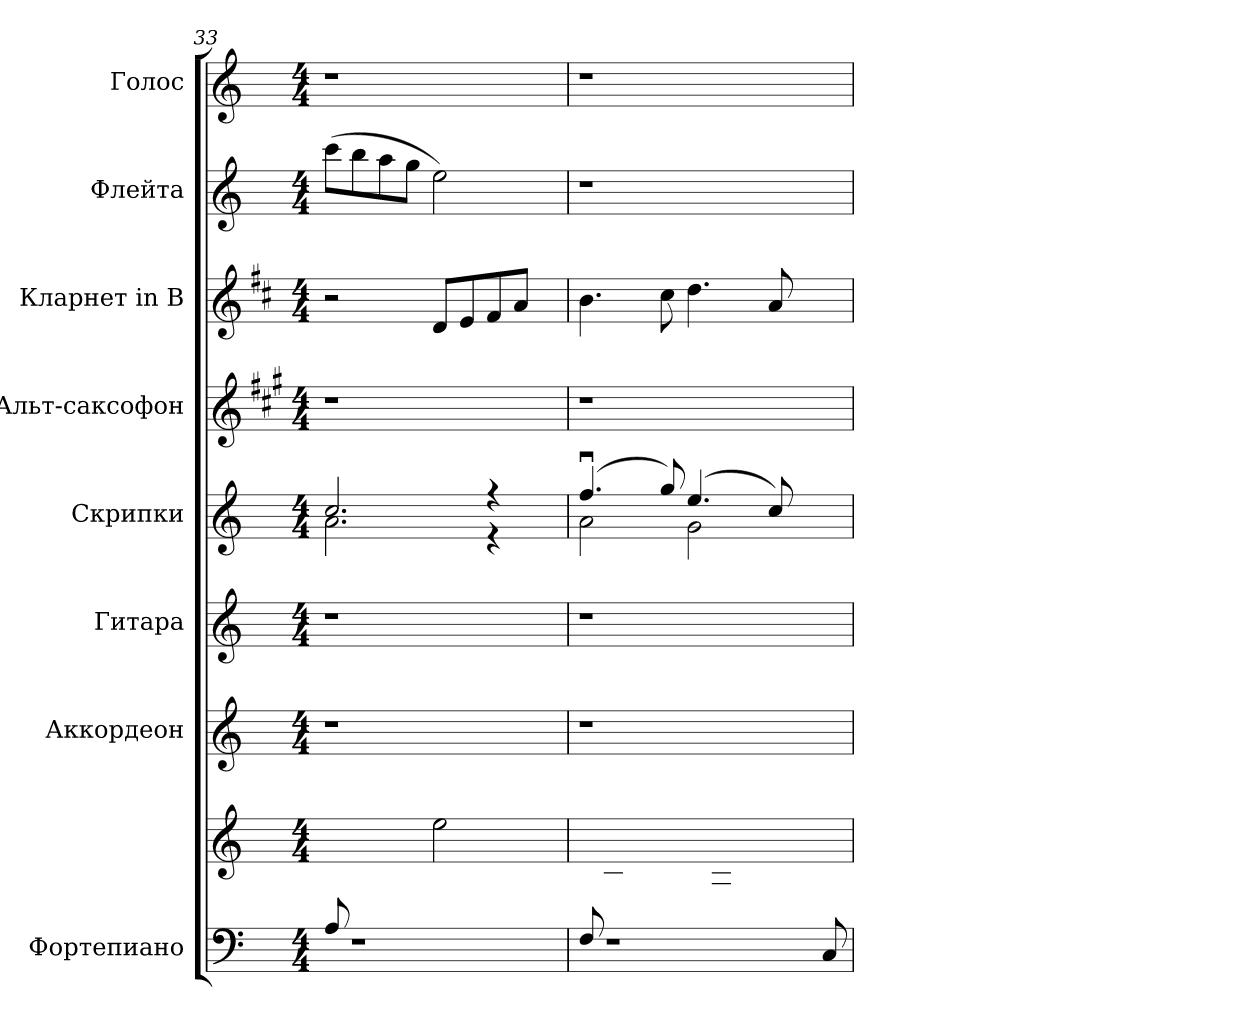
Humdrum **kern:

**kern	**kern	**kern	**kern	**kern	**kern	**kern	**kern	**kern
*part8	*part8	*part7	*part6	*part5	*part4	*part3	*part2	*part1
*staff9	*staff8	*staff7	*staff6	*staff5	*staff4	*staff3	*staff2	*staff1
*I"Фортепиано	*	*I"Аккордеон	*I"Гитара	*I"Скрипки	*I"Альт-саксофон	*I"Кларнет in B	*I"Флейта	*I"Голос
*clefF4	*clefG2	*clefG2	*clefG2	*clefG2	*clefG2	*clefG2	*clefG2	*clefG2
*	*	*	*ITrd7c12	*	*ITrd5c9	*ITrd1c2	*	*
*k[]	*k[]	*k[]	*k[]	*k[]	*k[]	*k[]	*k[]	*k[]
*C:	*C:	*C:	*C:	*C:	*C:	*C:	*C:	*C:
*M4/4	*M4/4	*M4/4	*M4/4	*M4/4	*M4/4	*M4/4	*M4/4	*M4/4
=33	=33	=33	=33	=33	=33	=33	=33	=33
*	*	*	*	*^	*	*	*	*
8Ai/L	8ryy	1r	1r	2.cci/	2.ai\	1r	2r	(8ccci\L	1r
1r	8ei\	.	.	.	.	.	.	8bbi\	.
.	8ai\	.	.	.	.	.	.	8aai\	.
.	8cci\J	.	.	.	.	.	.	8ggi\J	.
.	2eei\	.	.	.	.	.	8ci/L	2eei\)	.
.	.	.	.	.	.	.	8di/	.	.
.	.	.	.	4r	4r	.	8ei/	.	.
.	.	.	.	.	.	.	8gi/J	.	.
.	8ryy	8ryy	8ryy	8ryy	8ryy	8ryy	8ryy	8ryy	8ryy
=34	=34	=34	=34	=34	=34	=34	=34	=34	=34
8Fi/L	8ryy	1r	1r	(4.ffui/	2ai\	1r	4.ai\	1r	1r
1r	8ci\	.	.	.	.	.	.	.	.
.	8fi\	.	.	.	.	.	.	.	.
.	8ai\J	.	.	8ggi/)	.	.	8bi\	.	.
.	8ryy	.	.	(4.eei/	2gi\	.	4.cci\	.	.
.	8Gi\	.	.	.	.	.	.	.	.
.	8ei\	.	.	.	.	.	.	.	.
.	8gi\J	.	.	8cci/)	.	.	8gi/	.	.
.	4ryy	4ryy	4ryy	4ryy	4ryy	4ryy	4ryy	4ryy	4ryy
8Ci/L	.	.	.	.	.	.	.	.	.
*	*	*	*	*v	*v	*	*	*	*
=	=	=	=	=	=	=	=	=
*-	*-	*-	*-	*-	*-	*-	*-	*-
